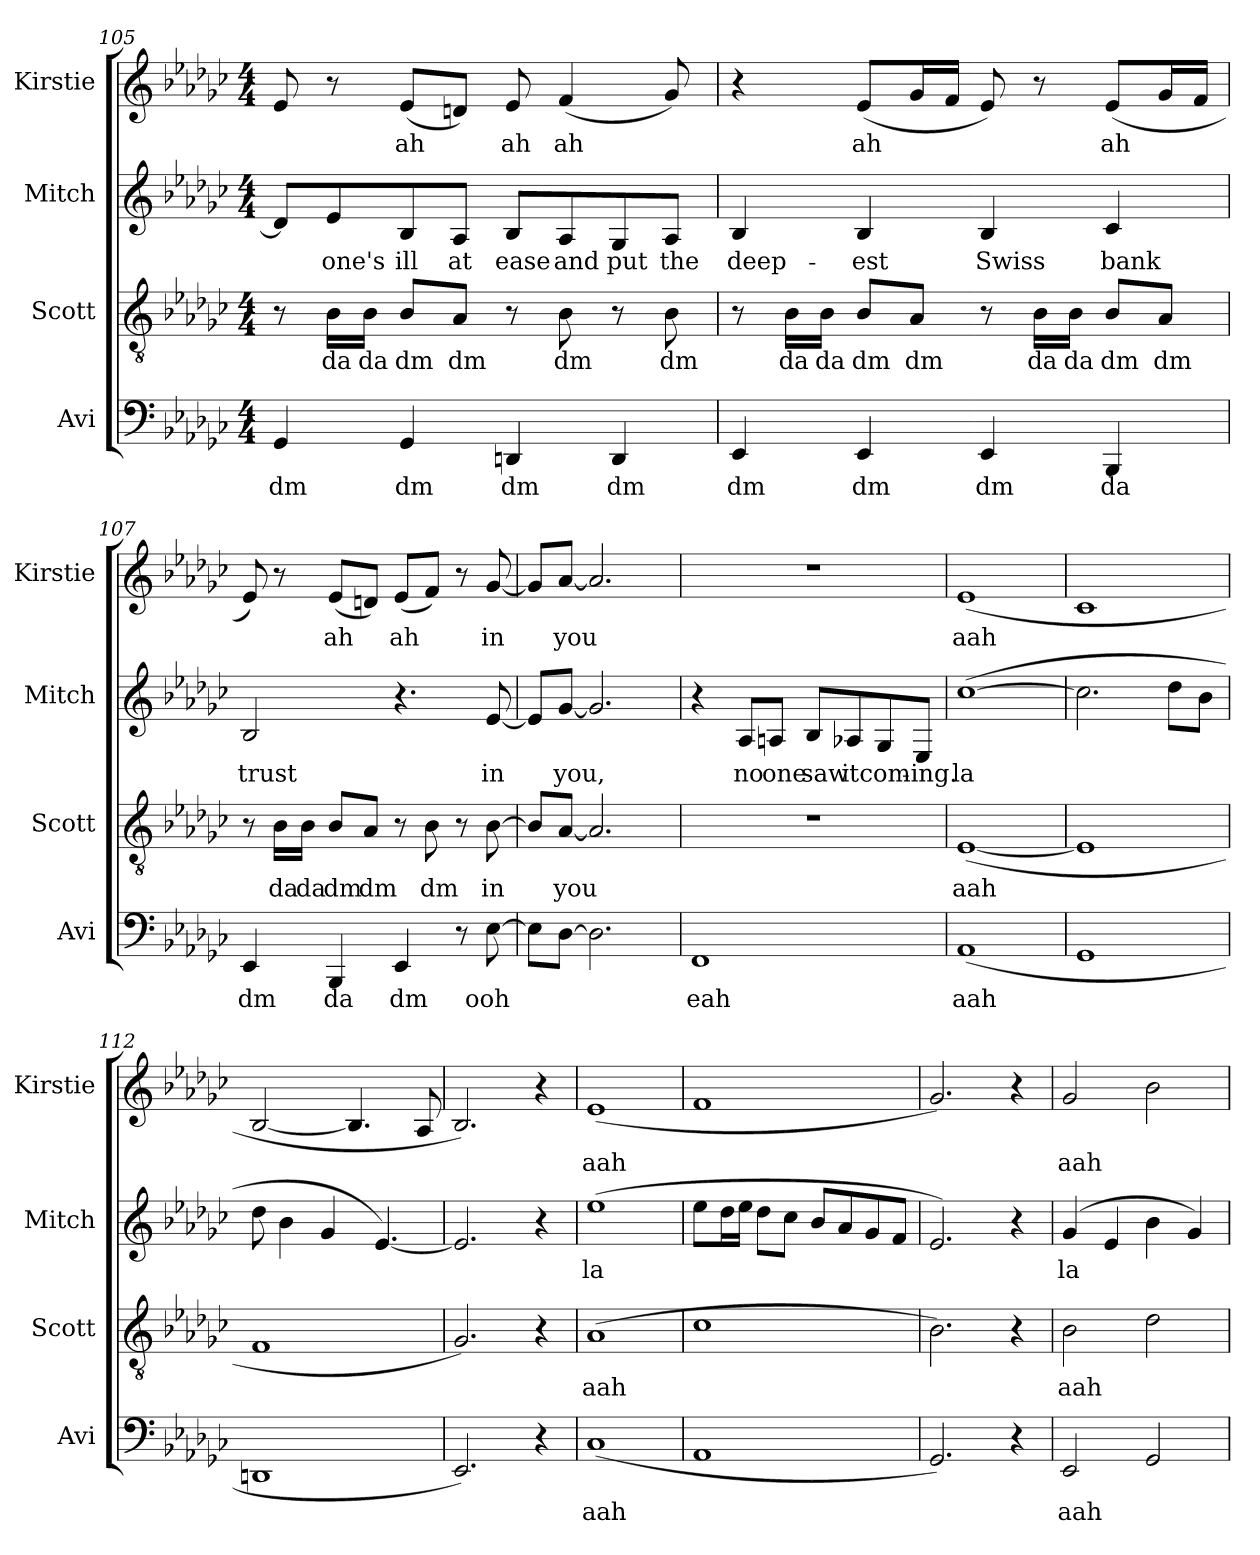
**kern	**text	**kern	**text	**kern	**text	**kern	**text
*part4	*part4	*part3	*part3	*part2	*part2	*part1	*part1
*staff4	*staff4	*staff3	*staff3	*staff2	*staff2	*staff1	*staff1
*I"Avi	*	*I"Scott	*	*I"Mitch	*	*I"Kirstie	*
*I'Avi	*	*I'Scott	*	*I'Mitch	*	*I'Kirstie	*
!!LO:PB:g=z
*clefF4	*	*clefGv2	*	*clefG2	*	*clefG2	*
*k[b-e-a-d-g-c-]	*	*k[b-e-a-d-g-c-]	*	*k[b-e-a-d-g-c-]	*	*k[b-e-a-d-g-c-]	*
*M4/4	*	*M4/4	*	*M4/4	*	*M4/4	*
=105	=105	=105	=105	=105	=105	=105	=105
4GG-/	dm	8r	.	8d-/L]	.	8e-/	.
.	.	16B-\LL	da	8e-/	-one's	8r	.
.	.	16B-\JJ	da	.	.	.	.
4GG-/	dm	8B-/L	dm	8B-/	ill	(8e-/L	ah
.	.	8A-/J	dm	8A-/J	at	8dn/J)	.
4DDn/	dm	8r	.	8B-/L	ease	8e-/	ah
.	.	8B-\	dm	8A-/	and	(4f/	ah
4DD/	dm	8r	.	8G-/	put	.	.
.	.	8B-\	dm	8A-/J	the	8g-/)	.
=106	=106	=106	=106	=106	=106	=106	=106
4EE-/	dm	8r	.	4B-/	deep-	4r	.
.	.	16B-\LL	da	.	.	.	.
.	.	16B-\JJ	da	.	.	.	.
4EE-/	dm	8B-/L	dm	4B-/	-est	(8e-/L	ah
.	.	8A-/J	dm	.	.	16g-/L	.
.	.	.	.	.	.	16f/JJ	.
4EE-/	dm	8r	.	4B-/	Swiss	8e-/)	.
.	.	16B-\LL	da	.	.	8r	.
.	.	16B-\JJ	da	.	.	.	.
4BBB-/	da	8B-/L	dm	4c-/	bank	(8e-/L	ah
.	.	8A-/J	dm	.	.	16g-/L	.
.	.	.	.	.	.	16f/JJ	.
!!LO:LB:g=z
=107	=107	=107	=107	=107	=107	=107	=107
4EE-/	dm	8r	.	2B-/	trust	8e-/)	.
.	.	16B-\LL	da	.	.	8r	.
.	.	16B-\JJ	da	.	.	.	.
4BBB-/	da	8B-/L	dm	.	.	(8e-/L	ah
.	.	8A-/J	dm	.	.	8dn/J)	.
4EE-/	dm	8r	.	4.r	.	(8e-/L	ah
.	.	8B-\	dm	.	.	8f/J)	.
8r	.	8r	.	.	.	8r	.
[8E-\	ooh	[8B-\	in	[8e-/	in	[8g-/	in
=108	=108	=108	=108	=108	=108	=108	=108
8E-\L]	.	8B-/L]	.	8e-/L]	.	8g-/L]	.
[8D-\J	.	[8A-/J	you	[8g-/J	you,	[8a-/J	you
2.D-\]	.	2.A-/]	.	2.g-/]	.	2.a-/]	.
=109	=109	=109	=109	=109	=109	=109	=109
1FF	-eah	1r	.	4r	.	1r	.
.	.	.	.	8A-/L	no	.	.
.	.	.	.	8An/J	one	.	.
.	.	.	.	8B-/L	saw	.	.
.	.	.	.	8A-X/	it	.	.
.	.	.	.	8G-/	com-	.	.
.	.	.	.	8E-/J	-ing.	.	.
=110	=110	=110	=110	=110	=110	=110	=110
(1AA-	aah	([1E-	aah	([1cc-	la	(1e-	aah
=111	=111	=111	=111	=111	=111	=111	=111
1GG-	.	1E-]	.	2.cc-\]	.	1c-	.
.	.	.	.	8dd-\L	.	.	.
.	.	.	.	8b-\J	.	.	.
!!LO:PB:g=z
=112	=112	=112	=112	=112	=112	=112	=112
1DDn	.	1F	.	8dd-\	.	[2B-/	.
.	.	.	.	4b-\	.	.	.
.	.	.	.	4g-/	.	.	.
.	.	.	.	.	.	4.B-/]	.
.	.	.	.	[4.e-/)	.	.	.
.	.	.	.	.	.	8A-/	.
=113	=113	=113	=113	=113	=113	=113	=113
2.EE-/)	.	2.G-/)	.	2.e-/]	.	2.B-/)	.
4r	.	4r	.	4r	.	4r	.
=114	=114	=114	=114	=114	=114	=114	=114
(1C-	aah	(1A-	aah	(1ee-	la	(1e-	aah
=115	=115	=115	=115	=115	=115	=115	=115
1AA-	.	1c-	.	8ee-\L	.	1f	.
.	.	.	.	16dd-\L	.	.	.
.	.	.	.	16ee-\JJ	.	.	.
.	.	.	.	8dd-\L	.	.	.
.	.	.	.	8cc-\J	.	.	.
.	.	.	.	8b-/L	.	.	.
.	.	.	.	8a-/	.	.	.
.	.	.	.	8g-/	.	.	.
.	.	.	.	8f/J	.	.	.
=116	=116	=116	=116	=116	=116	=116	=116
2.GG-/)	.	2.B-\)	.	2.e-/)	.	2.g-/)	.
4r	.	4r	.	4r	.	4r	.
=117	=117	=117	=117	=117	=117	=117	=117
2EE-/	aah	2B-\	aah	(4g-/	la	2g-/	aah
.	.	.	.	4e-/	.	.	.
2GG-/	.	2d-\	.	4b-\	.	2b-\	.
.	.	.	.	4g-/)	.	.	.
=	=	=	=	=	=	=	=
*-	*-	*-	*-	*-	*-	*-	*-
